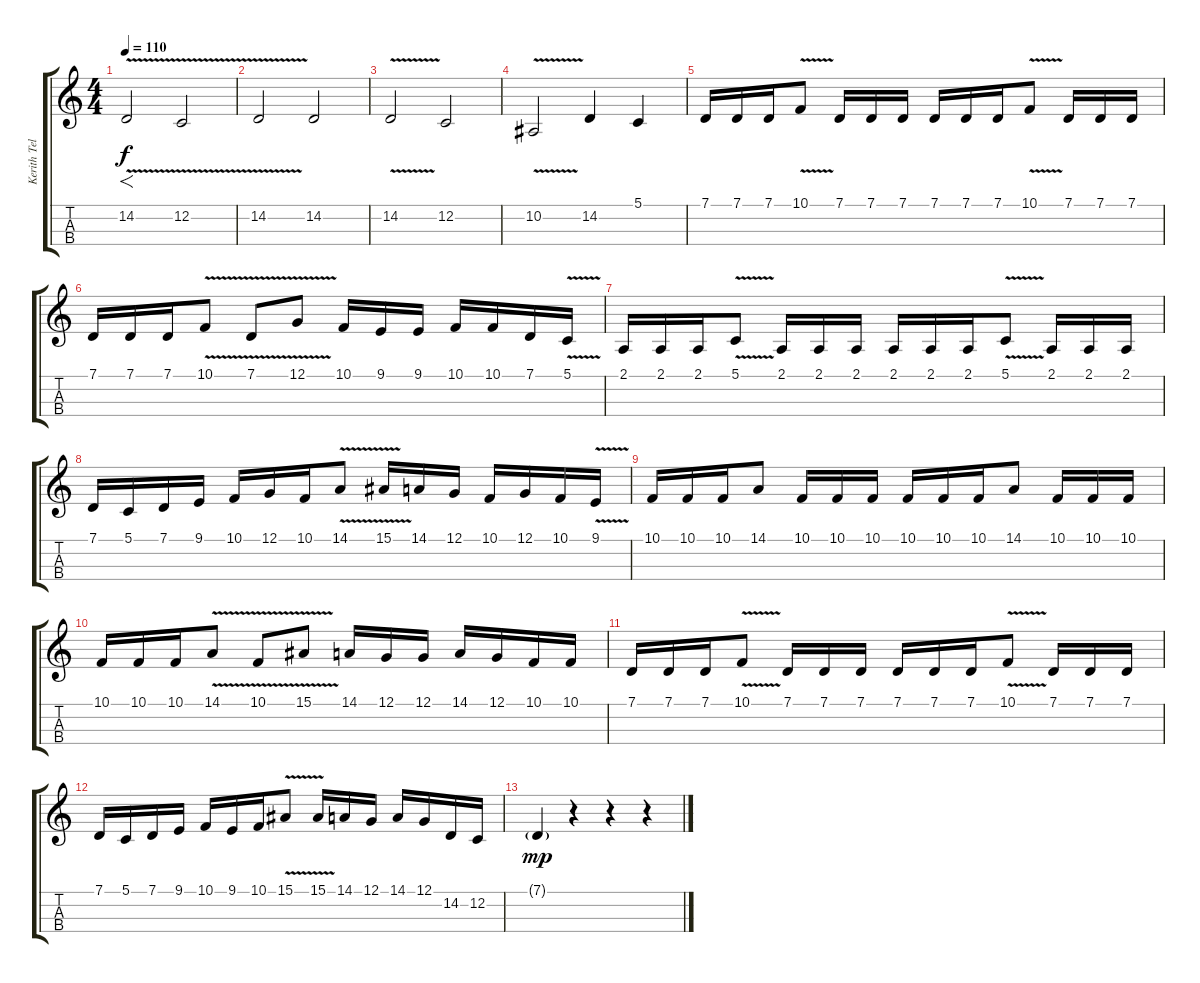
\track ("Kerith Telestai-Violin" "Kerith Tel") {instrument violin}
\staff {score tabs}
\tuning (G3 C3 G2 C2) {hide}
\ts (4 4)
\tempo 110
\clef g2
\ks c
14.2{v}.2{f dy f volume 15} 12.2{v}.2 |
14.2{v}.2 14.2.2 |
14.2{v}.2 12.2.2 |
10.2{v}.2{volume 15} 14.2.4 5.1.4 |
7.1.16 7.1.16 7.1.16 10.1{v}.8 7.1.16 7.1.16 7.1.16 7.1.16 7.1.16 7.1.16 10.1{v}.8 7.1.16 7.1.16 7.1.16 |
7.1.16 7.1.16 7.1.16 10.1{v}.8 7.1{v}.8 12.1{v}.8 10.1.16 9.1.16 9.1.16 10.1.16 10.1.16 7.1.16 5.1{v}.16 |
2.1.16 2.1.16 2.1.16 5.1{v}.8 2.1.16 2.1.16 2.1.16 2.1.16 2.1.16 2.1.16 5.1{v}.8 2.1.16 2.1.16 2.1.16 |
7.1.16 5.1.16 7.1.16 9.1.16 10.1.16 12.1.16 10.1.16 14.1{v}.8 15.1{v}.16 14.1.16 12.1.16 10.1.16 12.1.16 10.1.16 9.1{v}.16 |
10.1.16 10.1.16 10.1.16 14.1.8 10.1.16 10.1.16 10.1.16 10.1.16 10.1.16 10.1.16 14.1.8 10.1.16 10.1.16 10.1.16 |
10.1.16 10.1.16 10.1.16 14.1{v}.8 10.1{v}.8 15.1{v}.8 14.1.16 12.1.16 12.1.16 14.1.16 12.1.16 10.1.16 10.1.16 |
7.1.16 7.1.16 7.1.16 10.1{v}.8 7.1.16 7.1.16 7.1.16 7.1.16 7.1.16 7.1.16 10.1{v}.8 7.1.16 7.1.16 7.1.16 |
7.1.16 5.1.16 7.1.16 9.1.16 10.1.16 9.1.16 10.1.16 15.1{v}.8 15.1{v}.16 14.1.16 12.1.16 14.1.16 12.1.16 14.2.16 12.2.16 |
7.1{g}.4{dy mp} r.4 r.4 r.4
